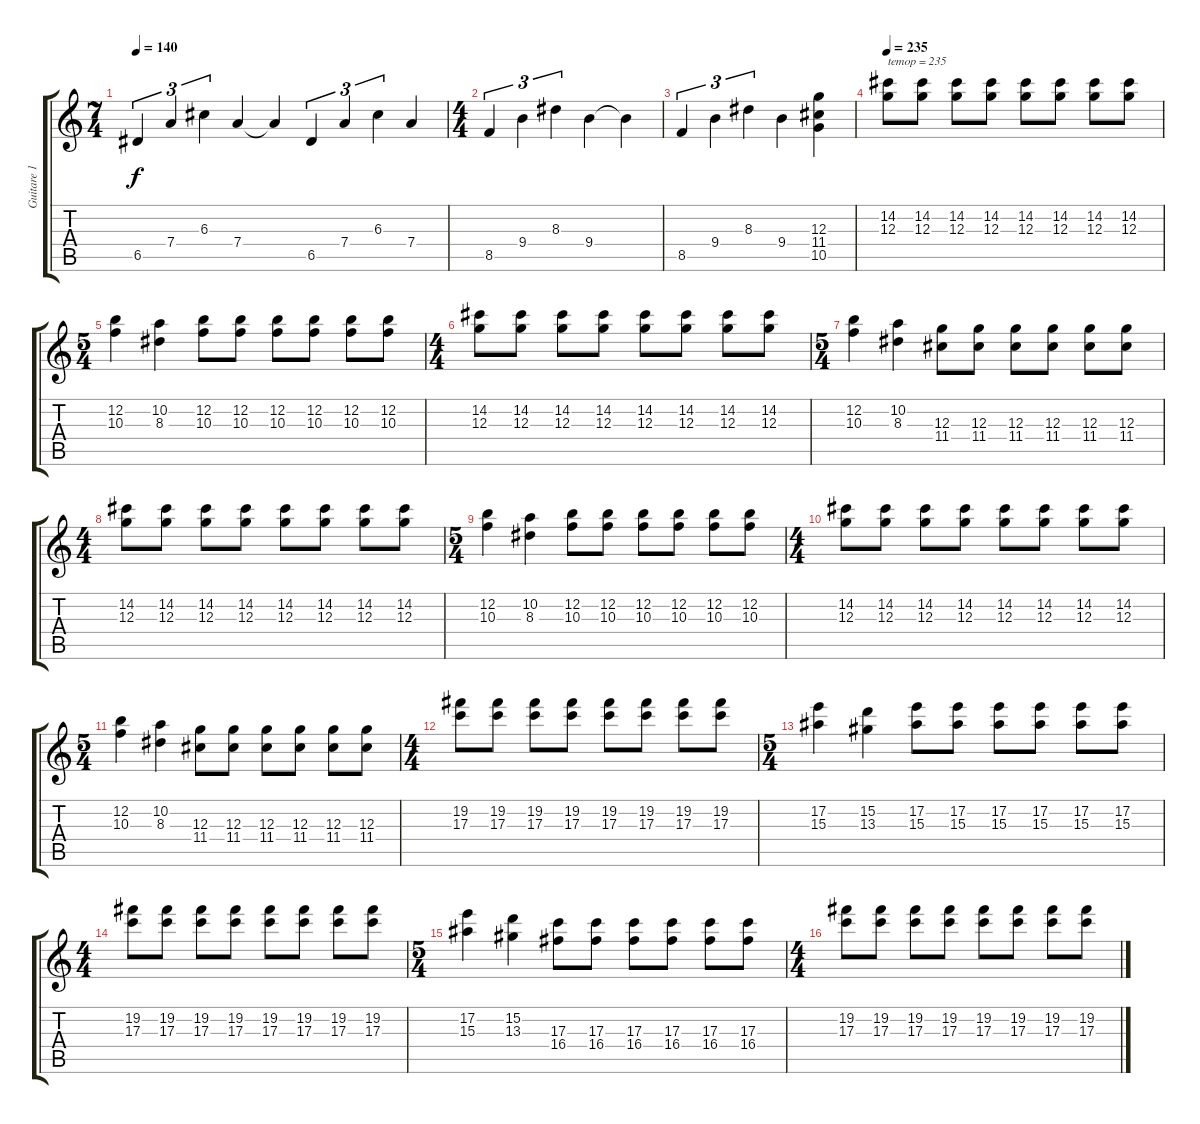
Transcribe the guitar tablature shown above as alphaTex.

\track ("Guitare 1" "Guitare 1") {instrument distortionguitar}
\staff {score tabs}
\tuning (E4 B3 G3 D3 A2 E2) {hide}
\ts (7 4)
\tempo 140
\clef g2
\ks c
6.5.4{tu (3 2) dy f} 7.4.4{tu (3 2)} 6.3.4{tu (3 2)} 7.4.4 7.4{t}.4 6.5.4{tu (3 2)} 7.4.4{tu (3 2)} 6.3.4{tu (3 2)} 7.4.4 |
\ts (4 4)
8.5.4{tu (3 2)} 9.4.4{tu (3 2)} 8.3.4{tu (3 2)} 9.4.4 9.4{t}.4 |
8.5.4{tu (3 2)} 9.4.4{tu (3 2)} 8.3.4{tu (3 2)} 9.4.4 (12.3 11.4 10.5).4 |
\tempo 235
(14.2 12.3).8{txt "temop = 235"} (14.2 12.3).8 (14.2 12.3).8 (14.2 12.3).8 (14.2 12.3).8 (14.2 12.3).8 (14.2 12.3).8 (14.2 12.3).8 |
\ts (5 4)
(12.2 10.3).4 (10.2 8.3).4 (12.2 10.3).8 (12.2 10.3).8 (12.2 10.3).8 (12.2 10.3).8 (12.2 10.3).8 (12.2 10.3).8 |
\ts (4 4)
(14.2 12.3).8 (14.2 12.3).8 (14.2 12.3).8 (14.2 12.3).8 (14.2 12.3).8 (14.2 12.3).8 (14.2 12.3).8 (14.2 12.3).8 |
\ts (5 4)
(12.2 10.3).4 (10.2 8.3).4 (12.3 11.4).8 (12.3 11.4).8 (12.3 11.4).8 (12.3 11.4).8 (12.3 11.4).8 (12.3 11.4).8 |
\ts (4 4)
(14.2 12.3).8 (14.2 12.3).8 (14.2 12.3).8 (14.2 12.3).8 (14.2 12.3).8 (14.2 12.3).8 (14.2 12.3).8 (14.2 12.3).8 |
\ts (5 4)
(12.2 10.3).4 (10.2 8.3).4 (12.2 10.3).8 (12.2 10.3).8 (12.2 10.3).8 (12.2 10.3).8 (12.2 10.3).8 (12.2 10.3).8 |
\ts (4 4)
(14.2 12.3).8 (14.2 12.3).8 (14.2 12.3).8 (14.2 12.3).8 (14.2 12.3).8 (14.2 12.3).8 (14.2 12.3).8 (14.2 12.3).8 |
\ts (5 4)
(12.2 10.3).4 (10.2 8.3).4 (12.3 11.4).8 (12.3 11.4).8 (12.3 11.4).8 (12.3 11.4).8 (12.3 11.4).8 (12.3 11.4).8 |
\ts (4 4)
(19.2 17.3).8 (19.2 17.3).8 (19.2 17.3).8 (19.2 17.3).8 (19.2 17.3).8 (19.2 17.3).8 (19.2 17.3).8 (19.2 17.3).8 |
\ts (5 4)
(17.2 15.3).4 (15.2 13.3).4 (17.2 15.3).8 (17.2 15.3).8 (17.2 15.3).8 (17.2 15.3).8 (17.2 15.3).8 (17.2 15.3).8 |
\ts (4 4)
(19.2 17.3).8 (19.2 17.3).8 (19.2 17.3).8 (19.2 17.3).8 (19.2 17.3).8 (19.2 17.3).8 (19.2 17.3).8 (19.2 17.3).8 |
\ts (5 4)
(17.2 15.3).4 (15.2 13.3).4 (17.3 16.4).8 (17.3 16.4).8 (17.3 16.4).8 (17.3 16.4).8 (17.3 16.4).8 (17.3 16.4).8 |
\ts (4 4)
(19.2 17.3).8 (19.2 17.3).8 (19.2 17.3).8 (19.2 17.3).8 (19.2 17.3).8 (19.2 17.3).8 (19.2 17.3).8 (19.2 17.3).8
